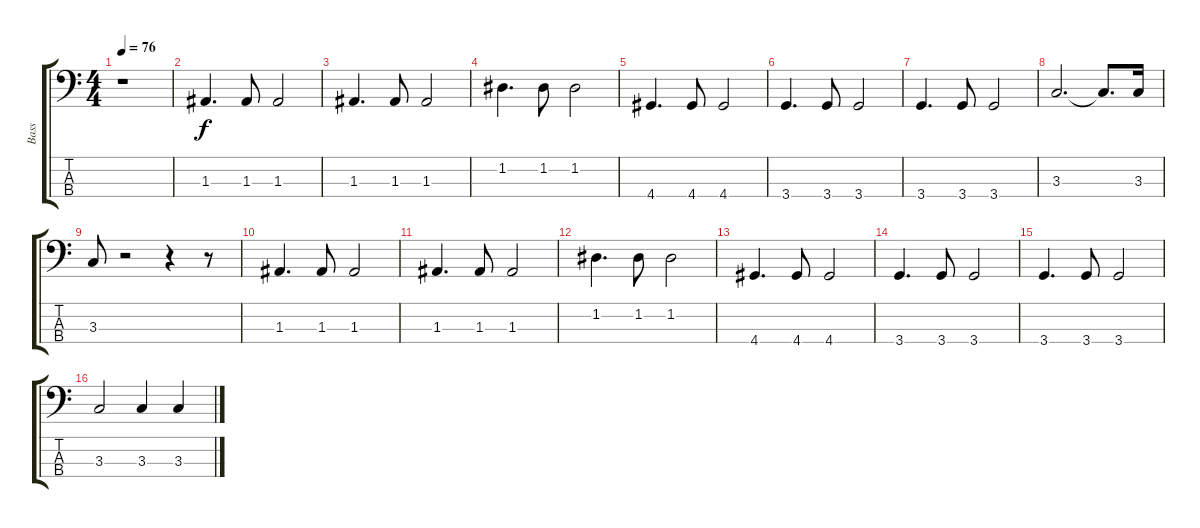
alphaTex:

\track ("Bass" "Bass") {instrument electricbassfinger}
\staff {score tabs}
\tuning (G2 D2 A1 E1) {hide}
\ts (4 4)
\tempo 76
\clef f4
\ks c
r.1{dy f instrument electricbassfinger} |
1.3.4{d} 1.3.8 1.3.2 |
1.3.4{d} 1.3.8 1.3.2 |
1.2.4{d} 1.2.8 1.2.2 |
4.4.4{d} 4.4.8 4.4.2 |
3.4.4{d} 3.4.8 3.4.2 |
3.4.4{d} 3.4.8 3.4.2 |
3.3.2{d} 3.3{t}.8{d} 3.3.16 |
3.3.8 r.2 r.4 r.8 |
1.3.4{d} 1.3.8 1.3.2 |
1.3.4{d} 1.3.8 1.3.2 |
1.2.4{d} 1.2.8 1.2.2 |
4.4.4{d} 4.4.8 4.4.2 |
3.4.4{d} 3.4.8 3.4.2 |
3.4.4{d} 3.4.8 3.4.2 |
3.3.2 3.3.4 3.3.4
